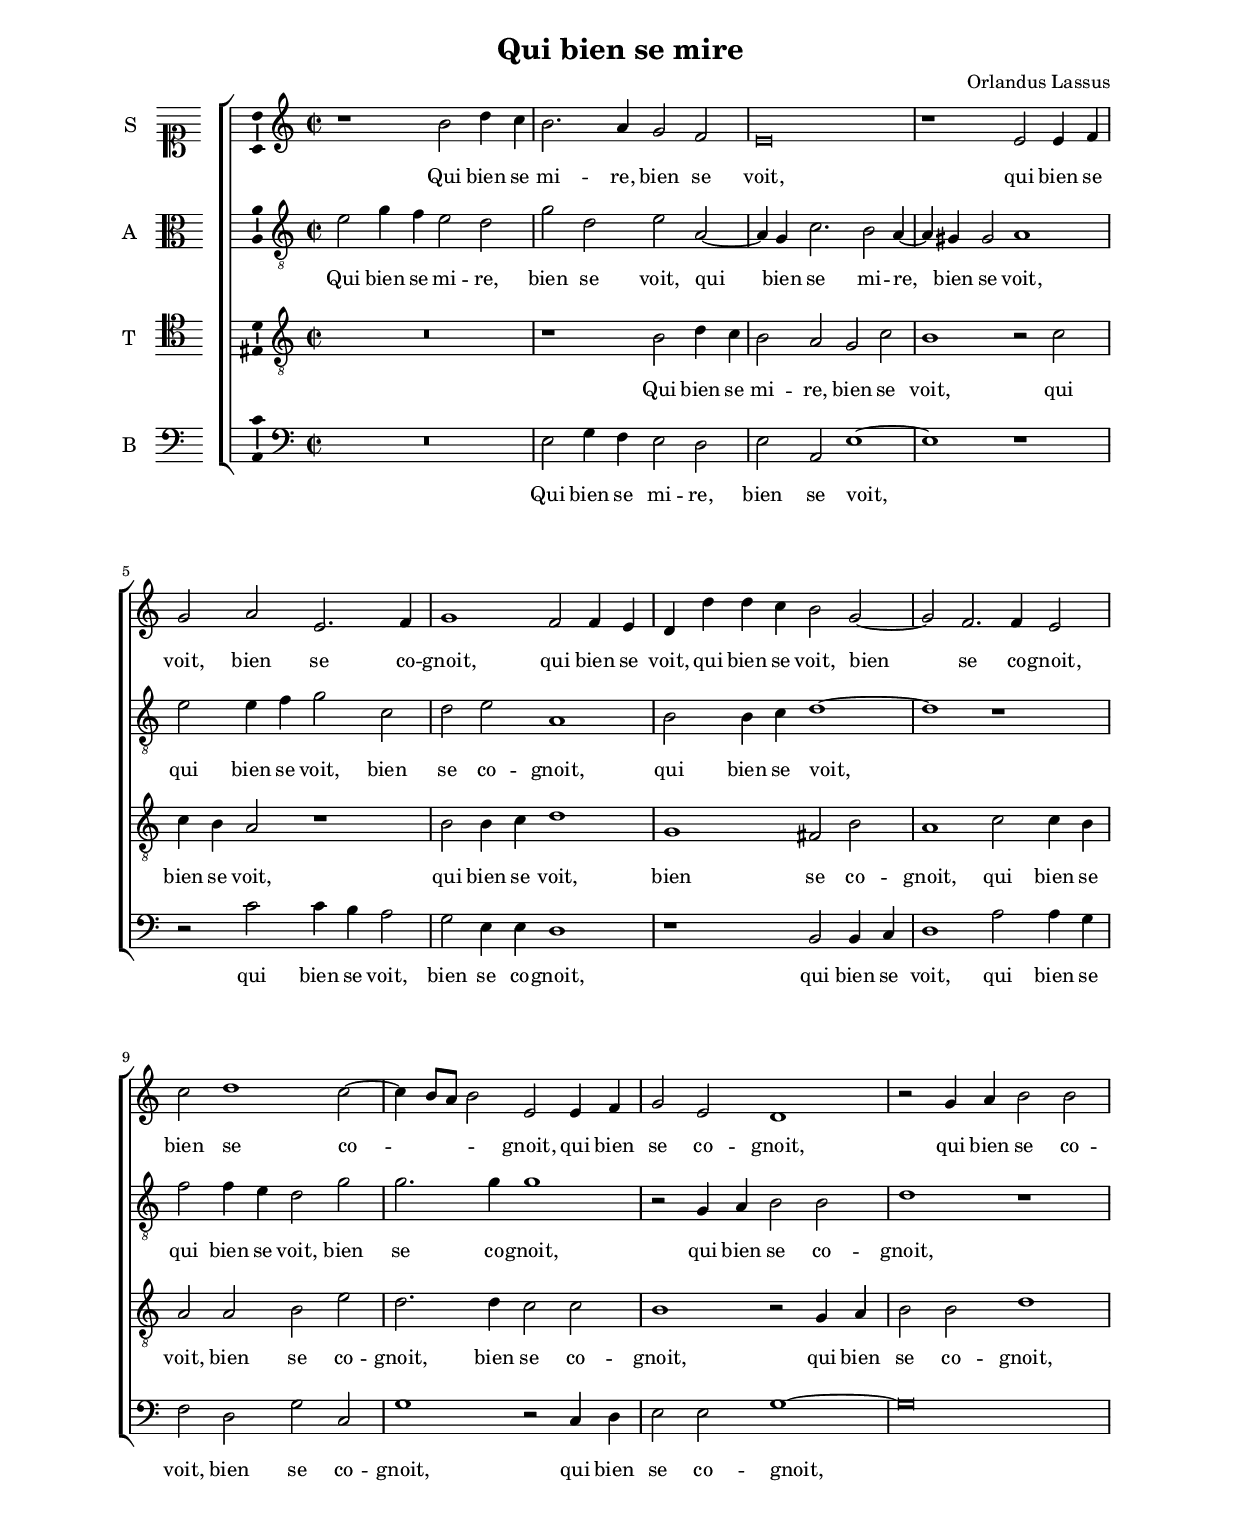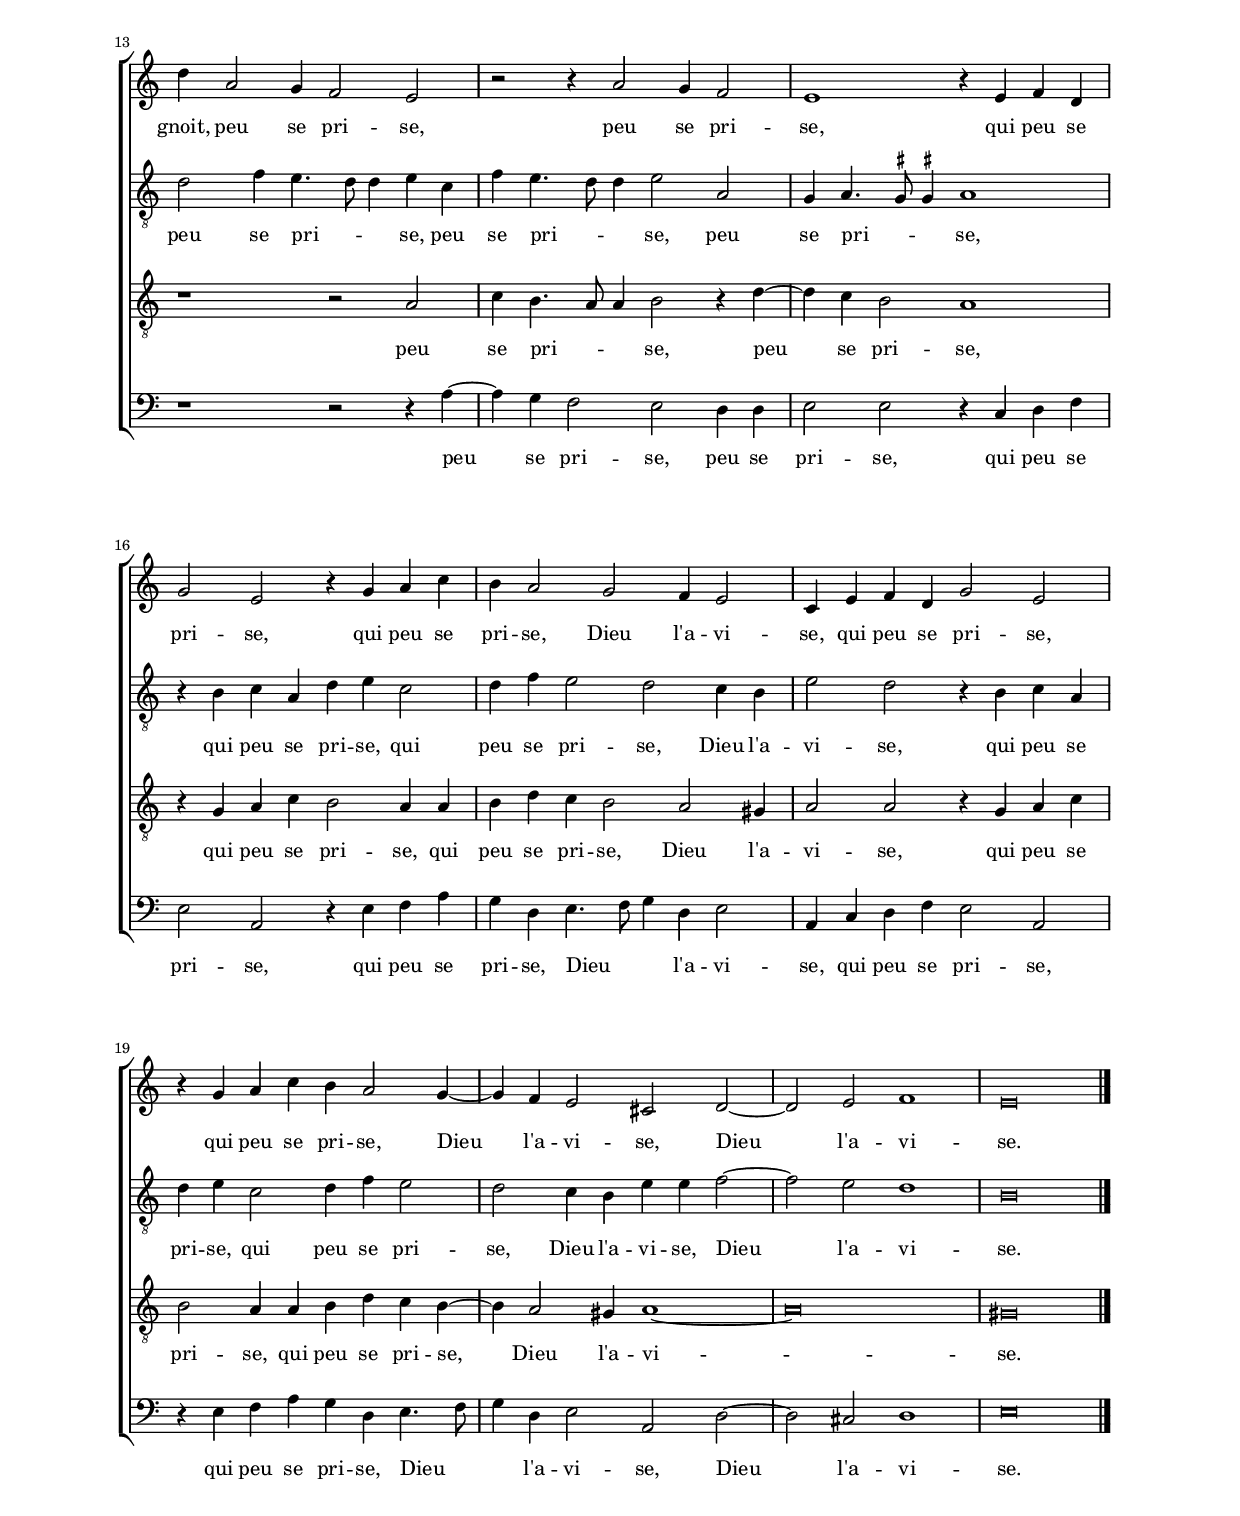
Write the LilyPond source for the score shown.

\header
{
  title="Qui bien se mire"
  composer="Orlandus Lassus"
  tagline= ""
}

\version "2.24.3"
\include "deutsch.ly"
#(set-global-staff-size 16)
% #(set-default-paper-size "letter")
#(ly:set-option 'point-and-click #f)

	
global = {
	\key c \major
	\time 2/2 \set Score.measureLength = #(ly:make-moment 2/1)
	}

	ficta = { \once \set suggestAccidentals = ##t }
	
	forget = #(define-music-function (music) (ly:music?) #{
		\accidentalStyle forget
		$music
		\accidentalStyle default
		#})


\paper
	{
	top-margin = 2.5 \cm
	bottom-margin = 2.5 \cm
	left-margin = 2.2 \cm
	right-margin = 2.2 \cm
	ragged-bottom = ##f
	ragged-last-bottom = ##f
	print-page-number = ##f
	system-system-spacing = #'((basic-distance . 20) (minimum-distance . 14) (padding . 7) (strechability . 150))
%	systems-per-page = 3
%	min-systems-per-page = 3
	}


incipitcantus = \markup { \score {
	{
	\set Staff.instrumentName = \markup { \fontsize #1 "S" }
	\key c \major
	\clef soprano
	s4 \bar ""
	}
	\layout  {
	raggedright = ##t
	indent = 0.8 \cm
	line-width = 1.6 \cm
	\context { \Staff \remove Time_signature_engraver }
	\override Staff.Clef.Y-extent = #'(0 . 0)
	}} \hspace #1 }
	
      
incipitaltus = \markup { \score {
	{
	\set Staff.instrumentName = \markup { \fontsize #1 "A" }
	\key c \major
	\clef alto
	s4 \bar ""
	}
	\layout  {
	raggedright = ##t
	indent = 0.8 \cm
	line-width = 1.6 \cm
	\context { \Staff \remove Time_signature_engraver }
	\override Staff.Clef.Y-extent = #'(0 . 0)
	}} \hspace #1 }


incipittenor = \markup { \score {
	{
	\set Staff.instrumentName = \markup { \fontsize #1 "T" }
	\key c \major
	\clef tenor
	s4 \bar ""
	}
	\layout  {
	raggedright = ##t
	indent = 0.8 \cm
	line-width = 1.6 \cm
	\context { \Staff \remove Time_signature_engraver }
	\override Staff.Clef.Y-extent = #'(0 . 0)
	}} \hspace #1 }


incipitbassus = \markup { \score {
	{
	\set Staff.instrumentName = \markup { \fontsize #1 "B" }
	\key c \major
	\clef bass
	s4 \bar ""
	}
	\layout  {
	raggedright = ##t
	indent = 0.8 \cm
	line-width = 1.6 \cm
	\context { \Staff \remove Time_signature_engraver }
	\override Staff.Clef.Y-extent = #'(0 . 0)
	}} \hspace #1 }


cantus =  \relative c''
	{
	r1 h2 d4 c
	h2. a4 g2 f
	e\breve
	r1 e2 e4 f
%5
	g2 a e2. f4 |
	g1 f2 f4 e
	d4 d' d c h2 g~
	g2 f2. f4 e2
	c'2 d1 c2~
%10
	c4 h8 a h2 e, e4 f |
	g2 e d1
	r2 g4 a h2 h
	d4 a2 g4 f2 e
	r2 r4 a2 g4 f2
%15
	e1 r4 e f d |
	g2 e r4 g a c
	h4 a2 g f4 e2
	c4 e f d g2 e
	r4 g a c h a2 g4~
%20
	g4 f e2 cis d~ |
	d2 e f1
	e\breve \bar "|." |
	}


altus =  \relative c'
	{
	e2 g4 f e2 d
	g2 d e a,~
	a4 g c2. h2 a4~
	a4 gis gis2 a1
%5
	e'2 e4 f g2 c, |
	d2 e a,1
	h2 h4 c d1~
	d1 r
	f2 f4 e d2 g
%10
	g2. g4 g1 |
	r2 g,4 a h2 h
	d1 r
	d2 f4 e4. d8 d4 e c
	f4 e4. d8 d4 e2 a,
%15
	g4 a4. \ficta gis8 \ficta gis!4 a1 |
	r4 h c a d e c2
	d4 f e2 d c4 h
	e2 d r4 h c a
	d4 e c2 d4 f e2
%20
	d2 c4 h e e f2~ |
	f2 e d1
	h\breve |
	}


tenor =  \relative c'
	{
	R\breve
	r1 h2 d4 c
	h2 a g c
	h1 r2 c
%5
	c4 h a2 r1 |
	h2 h4 c d1
	g,1 fis2 h
	a1 c2 c4 h
	a2 a h e
%10
	d2. d4 c2 c |
	h1 r2 g4 a
	h2 h d1
	r1 r2 a
	c4 h4. a8 a4 h2 r4 d~
%15
	d4 c h2 a1 |
	r4 g a c h2 a4 a
	h4 d c h2 a gis4
	a2 a r4 g a c
	h2 a4 a h d c h~
%20
	h4 a2 gis4 a1~ |
	a\breve
	gis\breve |
	}


bassus  =  \relative c
	{
	R\breve
	e2 g4 f e2 d
	e2 a, e'1~
	e1 r
%5
	r2 c' c4 h a2 |
	g2 e4 e d1
	r1 h2 h4 c
	d1 a'2 a4 g
	f2 d g c,
%10
	g'1 r2 c,4 d |
	e2 e g1~
	g\breve
	r1 r2 r4 a~
	a4 g f2 e d4 d
%15
	e2 e r4 c d f |
	e2 a, r4 e' f a
	g4 d e4. f8 g4 d e2
	a,4 c d f e2 a,
	r4 e' f a g d e4. f8
%20
	g4 d e2 a, d~ |
	d2 cis d1
	e\breve |
	}


lyricscantus = \lyricmode {
	Qui bien se mi -- re, bien se voit,
	qui bien se voit, bien se co -- gnoit,
	qui bien se voit,
	qui bien se voit, bien se co -- gnoit,
	bien se co -- _ _ _ gnoit,
	qui bien se co -- gnoit,
	qui bien se co -- gnoit, peu se pri -- se,
	peu se pri -- se,
	qui peu se pri -- se,
	qui peu se pri -- se, Dieu l'a -- vi -- se,
	qui peu se pri -- se,
	qui peu se pri -- se, Dieu l'a -- vi -- se,
	Dieu l'a -- vi -- se.
	}


lyricsaltus = \lyricmode {
	Qui bien se mi -- re, bien se voit,
	qui bien se mi -- re, bien se voit,
	qui bien se voit, bien se co -- gnoit,
	qui bien se voit,
	qui bien se voit, bien se co -- gnoit,
	qui bien se co -- gnoit, peu se pri -- _ _ se,
	peu se pri -- _ _ se,
	peu se pri -- _ _ se,
	qui peu se pri -- se,
	qui peu se pri -- se, Dieu l'a -- vi -- se,
	qui peu se pri -- se,
	qui peu se pri -- se, Dieu l'a -- vi -- se,
	Dieu l'a -- vi -- se.
	}


lyricstenor = \lyricmode {
	Qui bien se mi -- re, bien se voit,
	qui bien se voit,
	qui bien se voit, bien se co -- gnoit,
	qui bien se voit, bien se co -- gnoit,
	bien se co -- gnoit,
	qui bien se co -- gnoit, peu se pri -- _ _ se,
	peu se pri -- se,
	qui peu se pri -- se,
	qui peu se pri -- se, Dieu l'a -- vi -- se,
	qui peu se pri -- se,
	qui peu se pri -- se, Dieu l'a -- vi -- se.
	}


lyricsbassus = \lyricmode {
	Qui bien se mi -- re, bien se voit,
	qui bien se voit, bien se co -- gnoit,
	qui bien se voit,
	qui bien se voit, bien se co -- gnoit,
	qui bien se co -- gnoit, peu se pri -- se,
	peu se pri -- se,
	qui peu se pri -- se,
	qui peu se pri -- se, Dieu _ _ l'a -- vi -- se,
	qui peu se pri -- se,
	qui peu se pri -- se, Dieu _ _ l'a -- vi -- se,
	Dieu l'a -- vi -- se.
	}


\score
{  
	\transpose c c {
	\new ChoirStaff \with { \override StaffGrouper.staff-staff-spacing.basic-distance = #13 }
	<<

	\new Staff << \global
	\new Voice="v1" {
		\set Staff.instrumentName=\incipitcantus
		\set Staff.midiInstrument = "reed organ"
		\clef violin
		\cantus }
	\new Lyrics \lyricsto "v1" {\lyricscantus }
	>>


	\new Staff << \global
	\new Voice="v2" {
		\set Staff.instrumentName=\incipitaltus
		\set Staff.midiInstrument = "reed organ"
		\clef "G_8" % violin 
		\altus}
	\new Lyrics \lyricsto "v2" {\lyricsaltus }
	>>


	\new Staff << \global
	\new Voice="v3" {
		\set Staff.instrumentName=\incipittenor
		\set Staff.midiInstrument = "reed organ"
		\clef "G_8"
		\tenor }
	\new Lyrics \lyricsto "v3" {\lyricstenor }
	>>


	\new Staff << \global
	\new Voice="v4" {
		\set Staff.instrumentName=\incipitbassus
		\set Staff.midiInstrument = "reed organ"
		\clef bass 
		\bassus }
	\new Lyrics \lyricsto "v4" {\lyricsbassus}
	>>

	>>
	} % transpose

	\layout
	{
	indent = 1.7 \cm
	\context { \Lyrics \override VerticalAxisGroup.nonstaff-relatedstaff-spacing.padding = #2 }
%	\context { \Lyrics \override LyricText.font-size = #1 }
	\context { \Staff \override TimeSignature.break-visibility = #end-of-line-invisible }
	\context { \Staff \consists Ambitus_engraver }
	\context { \Score \override BarNumber.padding = #2 }
	\context { \Voice \override NoteHead.style = #'baroque }
	}

\midi
	{
	\tempo 2 = 85
	}
	
}


% EOF
